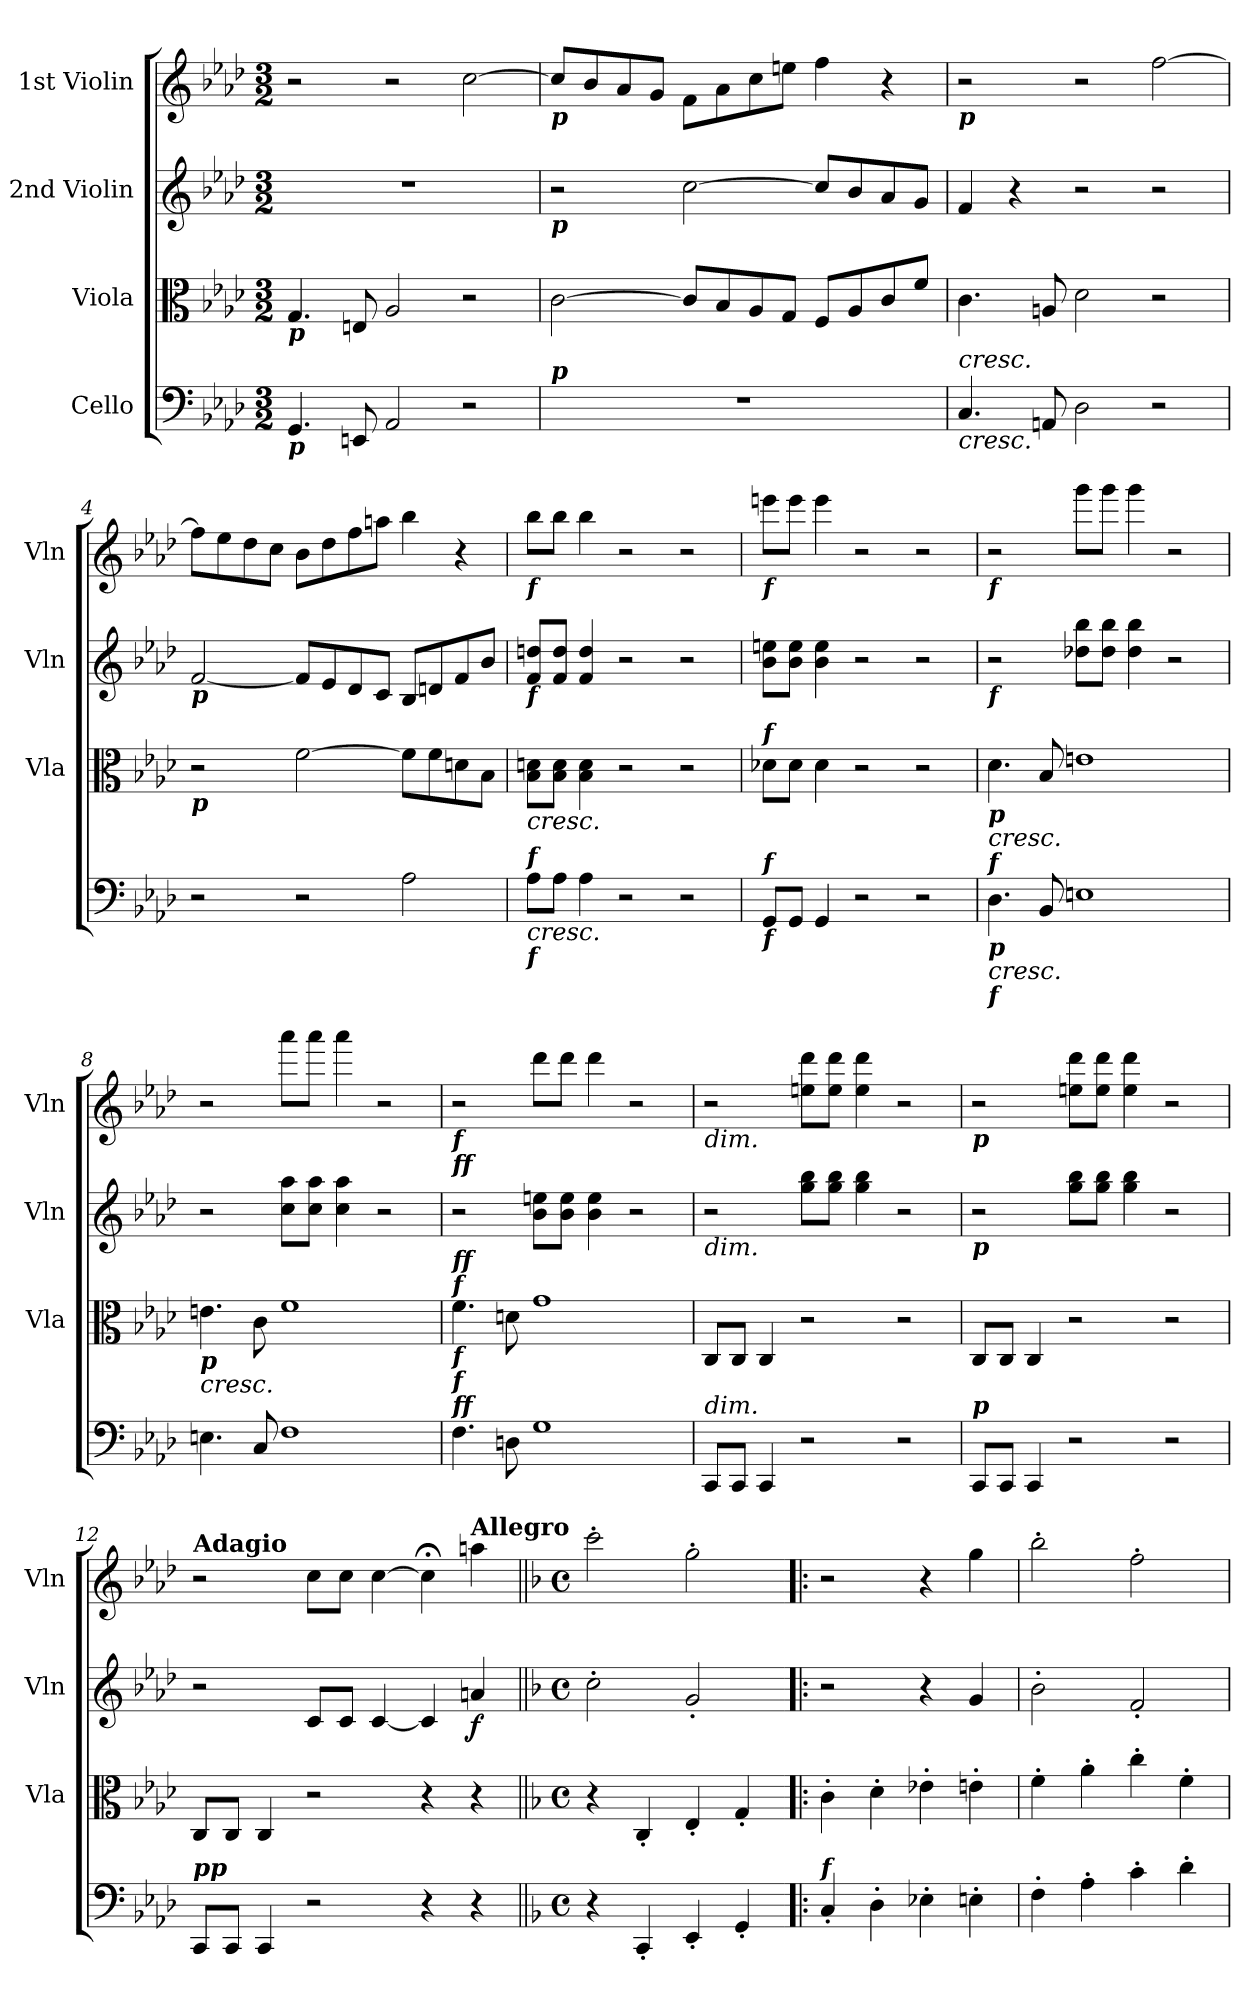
**kern	**kern	**kern	**dynam	**kern
*part4	*part3	*part2	*part2	*part1
*staff4	*staff3	*staff2	*staff2	*staff1
*I"Cello	*I"Viola	*I"2nd Violin	*	*I"1st Violin
*	*I'Vla	*I'Vln	*	*I'Vln
*clefF4	*clefC3	*clefG2	*	*clefG2
*k[b-e-a-d-]	*k[b-e-a-d-]	*k[b-e-a-d-]	*	*k[b-e-a-d-]
*A-:	*A-:	*A-:	*	*A-:
*M3/2	*M3/2	*M3/2	*	*M3/2
=1	=1	=1	=1	=1
!	!LO:TX:b:Bi:t=p	!	!	!
!LO:TX:b:Bi:t=p	!	!	!	!
4.GG/	4.G/	1.r	.	2r
8EEn/	8En/	.	.	.
2AA-/	2A-/	.	.	2r
2r	2r	.	.	[2cc\
=2	=2	=2	=2	=2
!	!	!	!	!LO:TX:b:Bi:t=p
!	!	!LO:TX:b:Bi:t=p	!	!
!LO:TX:a:Bi:t=p	!	!	!	!
1.r	[2c\	2r	.	8cc/L]
.	.	.	.	8b-/
.	.	.	.	8a-/
.	.	.	.	8g/J
.	8c/L]	[2cc\	.	8f\L
.	8B-/	.	.	8a-\
.	8A-/	.	.	8cc\
.	8G/J	.	.	8een\J
.	8F/L	8cc/L]	.	4ff\
.	8A-/	8b-/	.	.
.	8c/	8a-/	.	4r
.	8f/J	8g/J	.	.
=3	=3	=3	=3	=3
!	!	!	!	!LO:TX:b:Bi:t=p
!LO:TX:a:i:t=cresc.	!	!	!	!
!LO:TX:b:i:t=cresc.	!	!	!	!
4.C/	4.c\	4f/	.	2r
.	.	4r	.	.
8AAn/	8An/	.	.	.
2D-\	2d-\	2r	.	2r
2r	2r	2r	.	[2ff\
!!LO:LB:g=z
=4	=4	=4	=4	=4
!	!	!LO:TX:b:Bi:t=p	!	!
!	!LO:TX:b:Bi:t=p	!	!	!
2r	2r	[2f/	.	8ff\L]
.	.	.	.	8ee-\
.	.	.	.	8dd-\
.	.	.	.	8cc\J
2r	[2f\	8f/L]	.	8b-\L
.	.	8e-/	.	8dd-\
.	.	8d-/	.	8ff\
.	.	8c/J	.	8aan\J
2A-\	8f\L]	8B-/L	.	4bb-\
.	8f\	8dn/	.	.
.	8dn\	8f/	.	4r
.	8B-\J	8b-/J	.	.
=5	=5	=5	=5	=5
!	!	!	!	!LO:TX:b:Bi:t=f
!	!	!LO:TX:b:Bi:t=f	!	!
!	!LO:TX:b:i:t=cresc.	!	!	!
!LO:TX:b:i:t=cresc.	!	!	!	!
!LO:TX:a:Bi:t=f	!	!	!	!
!LO:TX:b:Bi:t=f	!	!	!	!
8A-\L	8B-\ 8dn\L	8f/ 8ddn/L	.	8bb-\L
8A-\J	8B-\ 8d\J	8f/ 8dd/J	.	8bb-\J
4A-\	4B-\ 4d\	4f/ 4dd/	.	4bb-\
2r	2r	2r	.	2r
2r	2r	2r	.	2r
=6	=6	=6	=6	=6
!	!	!	!	!LO:TX:b:Bi:t=f
!	!LO:TX:a:Bi:t=f	!	!	!
!LO:TX:b:Bi:t=f	!	!	!	!
!LO:TX:a:Bi:t=f	!	!	!	!
8GG/L	8d-X\L	8b-\ 8een\L	.	8eeen\L
8GG/J	8d-\J	8b-\ 8ee\J	.	8eee\J
4GG/	4d-\	4b-\ 4ee\	.	4eee\
2r	2r	2r	.	2r
2r	2r	2r	.	2r
=7	=7	=7	=7	=7
!	!	!	!	!LO:TX:b:Bi:t=f
!	!	!LO:TX:b:Bi:t=f	!	!
!	!LO:TX:b:Bi:t=p	!	!	!
!	!LO:TX:b:i:t=cresc.	!	!	!
!	!LO:TX:b:Bi:t=f	!	!	!
!LO:TX:b:Bi:t=p	!	!	!	!
!LO:TX:b:i:t=cresc.	!	!	!	!
!LO:TX:b:Bi:t=f	!	!	!	!
4.D-\	4.d-\	2r	.	2r
8BB-/	8B-/	.	.	.
1En	1en	8dd-X\ 8bb-\L	.	8ggg\L
.	.	8dd-\ 8bb-\J	.	8ggg\J
.	.	4dd-\ 4bb-\	.	4ggg\
.	.	2r	.	2r
!!LO:PB:g=z
=8	=8	=8	=8	=8
!	!LO:TX:b:Bi:t=p	!	!	!
!	!LO:TX:b:i:t=cresc.	!	!	!
4.En\	4.en\	2r	.	2r
8C/	8c\	.	.	.
1F	1f	8cc\ 8aa-\L	.	8aaa-\L
.	.	8cc\ 8aa-\J	.	8aaa-\J
.	.	4cc\ 4aa-\	.	4aaa-\
.	.	2r	.	2r
=9	=9	=9	=9	=9
!	!	!	!	!LO:TX:b:Bi:t=f
!	!	!	!	!LO:TX:b:Bi:t=ff
!	!LO:TX:a:Bi:t=f	!	!	!
!	!LO:TX:b:Bi:t=f	!	!	!
!	!LO:TX:b:Bi:t=f	!	!	!
!	!LO:TX:a:Bi:t=ff	!	!	!
!	!LO:TX:b:Bi:t=ff	!	!	!
4.F\	4.f\	2r	.	2r
8Dn\	8dn\	.	.	.
1G	1g	8b-\ 8een\L	.	8ddd-\L
.	.	8b-\ 8ee\J	.	8ddd-\J
.	.	4b-\ 4ee\	.	4ddd-\
.	.	2r	.	2r
=10	=10	=10	=10	=10
!	!	!	!	!LO:TX:b:i:t=dim.
!	!	!LO:TX:b:i:t=dim.	!	!
!LO:TX:a:i:t=dim.	!	!	!	!
8CC/L	8C/L	2r	.	2r
8CC/J	8C/J	.	.	.
4CC/	4C/	.	.	.
2r	2r	8gg\ 8bb-\L	.	8een\ 8ddd-\L
.	.	8gg\ 8bb-\J	.	8ee\ 8ddd-\J
.	.	4gg\ 4bb-\	.	4ee\ 4ddd-\
2r	2r	2r	.	2r
=11	=11	=11	=11	=11
!	!	!	!	!LO:TX:b:Bi:t=p
!	!	!LO:TX:b:Bi:t=p	!	!
!LO:TX:a:Bi:t=p	!	!	!	!
8CC/L	8C/L	2r	.	2r
8CC/J	8C/J	.	.	.
4CC/	4C/	.	.	.
2r	2r	8gg\ 8bb-\L	.	8een\ 8ddd-\L
.	.	8gg\ 8bb-\J	.	8ee\ 8ddd-\J
.	.	4gg\ 4bb-\	.	4ee\ 4ddd-\
2r	2r	2r	.	2r
!!LO:PB:g=z
=12	=12	=12	=12	=12
!	!	!	!	!LO:TX:a:B:t=Adagio
!LO:TX:a:Bi:t=pp	!	!	!	!
8CC/L	8C/L	2r	.	2r
8CC/J	8C/J	.	.	.
4CC/	4C/	.	.	.
2r	2r	8c/L	.	8cc\L
.	.	8c/J	.	8cc\J
.	.	[4c/	.	[4cc\
4r	4r	4c/]	.	4cc;<\]
!	!	!	!	!LO:TX:a:B:t=Allegro
!	!	!	!LO:DY:b	!
4r	4r	4an/	f	4aan\
=13||	=13||	=13||	=13||	=13||
*k[b-]	*k[b-]	*k[b-]	*	*k[b-]
*F:	*F:	*F:	*	*F:
*M4/4	*M4/4	*M4/4	*	*M4/4
*met(c)	*met(c)	*met(c)	*	*met(c)
4r	4r	2cc'\	.	2ccc'\
4CC'/	4C'/	.	.	.
4EE'/	4E'/	2g'/	.	2gg'\
4GG'/	4G'/	.	.	.
=14!|:	=14!|:	=14!|:	=14!|:	=14!|:
!LO:TX:a:Bi:t=f	!	!	!	!
4C'/	4c'\	2r	.	2r
4D'\	4d'\	.	.	.
4E-X'\	4e-X'\	4r	.	4r
4En'\	4en'\	4g/	.	4gg\
=15	=15	=15	=15	=15
4F'\	4f'\	2b-'\	.	2bb-'\
4A'\	4a'\	.	.	.
4c'\	4cc'\	2f'/	.	2ff'\
4d'\	4f'\	.	.	.
=	=	=	=	=
*-	*-	*-	*-	*-
